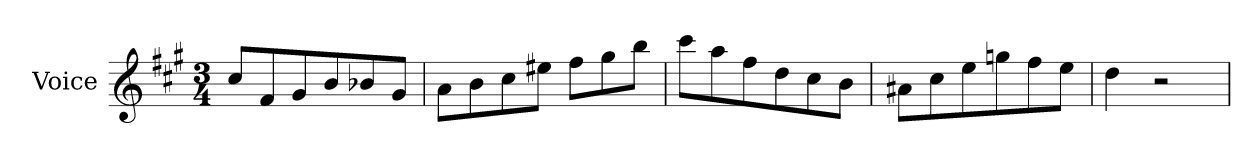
**kern
*part1
*staff1
*I"Voice
*I'Voice
*clefG2
*k[f#c#g#]
*M3/4
=1
8cc#/L
8f#/
8g#/
8b/
8b-X/
8g#/J
=2
8a\L
8b\
8cc#\
8ee#X\J
8ff#\L
8gg#\
8bb\J
=3
8ccc#\L
8aa\
8ff#\
8dd\
8cc#\
8b\J
=4
8a#X\L
8cc#\
8ee\
8ggn\
8ff#\
8ee\J
=5
4dd\
2rcc
=
*-
